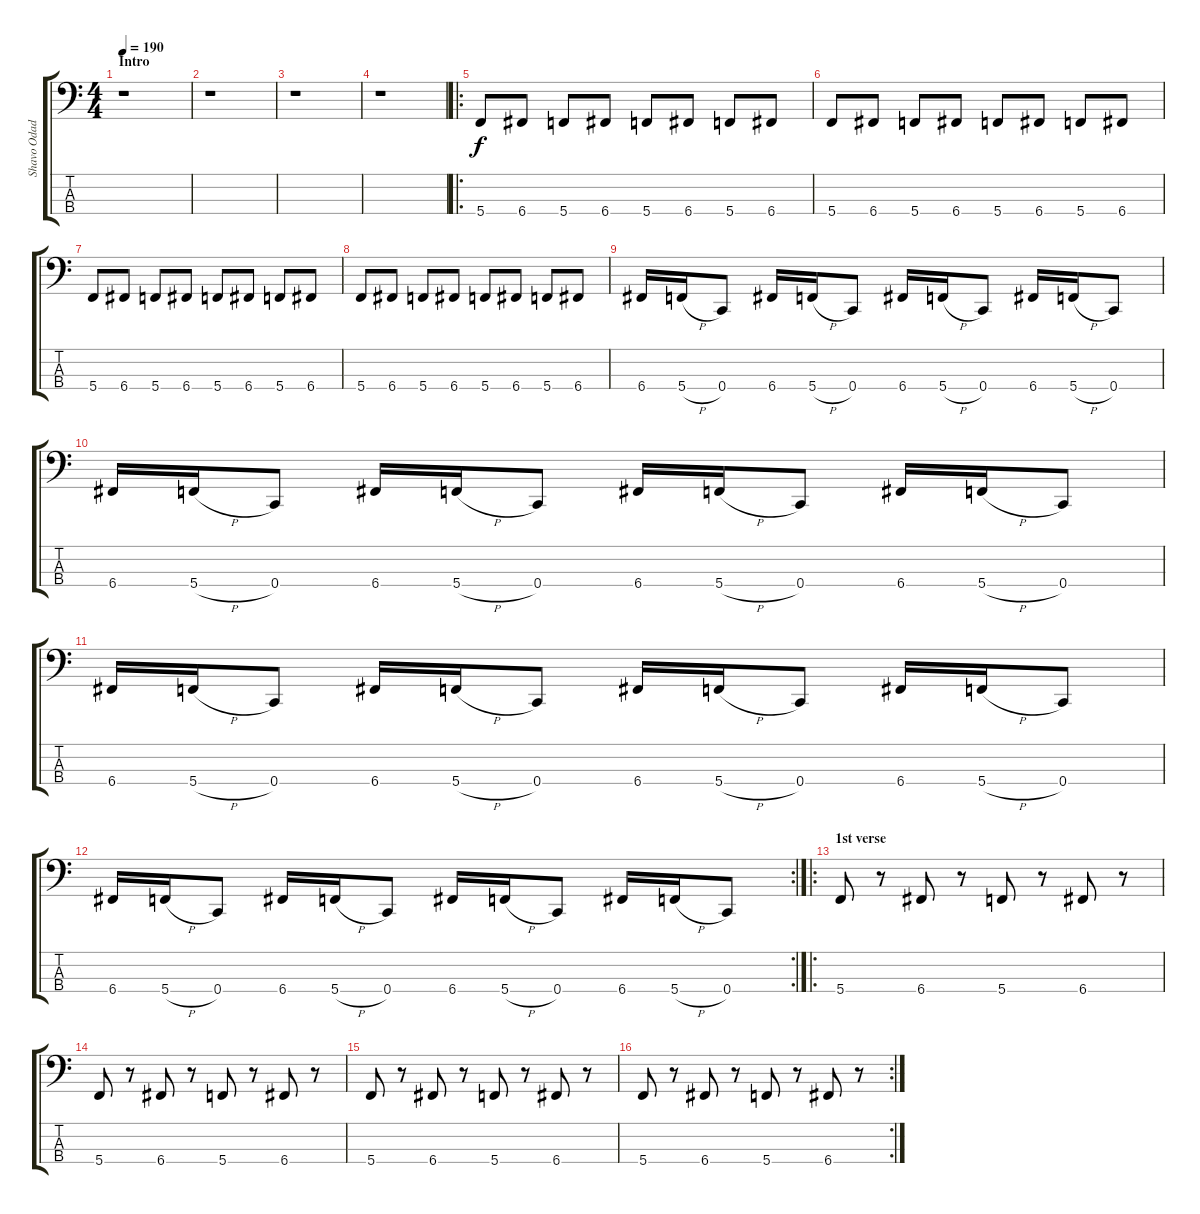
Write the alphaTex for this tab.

\track ("Shavo Odadjian" "Shavo Odad") {instrument electricbassfinger}
\staff {score tabs}
\tuning (F2 C2 G1 C1) {hide}
\ts (4 4)
\section ("" "Intro")
\tempo 190
\clef f4
\ks c
r.1{dy f instrument electricbassfinger} |
r.1 |
r.1 |
r.1 |
\ro
5.4.8 6.4.8 5.4.8 6.4.8 5.4.8 6.4.8 5.4.8 6.4.8 |
5.4.8 6.4.8 5.4.8 6.4.8 5.4.8 6.4.8 5.4.8 6.4.8 |
5.4.8 6.4.8 5.4.8 6.4.8 5.4.8 6.4.8 5.4.8 6.4.8 |
5.4.8 6.4.8 5.4.8 6.4.8 5.4.8 6.4.8 5.4.8 6.4.8 |
6.4.16 5.4{h}.16 0.4.8 6.4.16 5.4{h}.16 0.4.8 6.4.16 5.4{h}.16 0.4.8 6.4.16 5.4{h}.16 0.4.8 |
6.4.16 5.4{h}.16 0.4.8 6.4.16 5.4{h}.16 0.4.8 6.4.16 5.4{h}.16 0.4.8 6.4.16 5.4{h}.16 0.4.8 |
6.4.16 5.4{h}.16 0.4.8 6.4.16 5.4{h}.16 0.4.8 6.4.16 5.4{h}.16 0.4.8 6.4.16 5.4{h}.16 0.4.8 |
\rc 2
6.4.16 5.4{h}.16 0.4.8 6.4.16 5.4{h}.16 0.4.8 6.4.16 5.4{h}.16 0.4.8 6.4.16 5.4{h}.16 0.4.8 |
\ro
\section ("" "1st verse")
5.4.8 r.8 6.4.8 r.8 5.4.8 r.8 6.4.8 r.8 |
5.4.8 r.8 6.4.8 r.8 5.4.8 r.8 6.4.8 r.8 |
5.4.8 r.8 6.4.8 r.8 5.4.8 r.8 6.4.8 r.8 |
\rc 2
5.4.8 r.8 6.4.8 r.8 5.4.8 r.8 6.4.8 r.8
